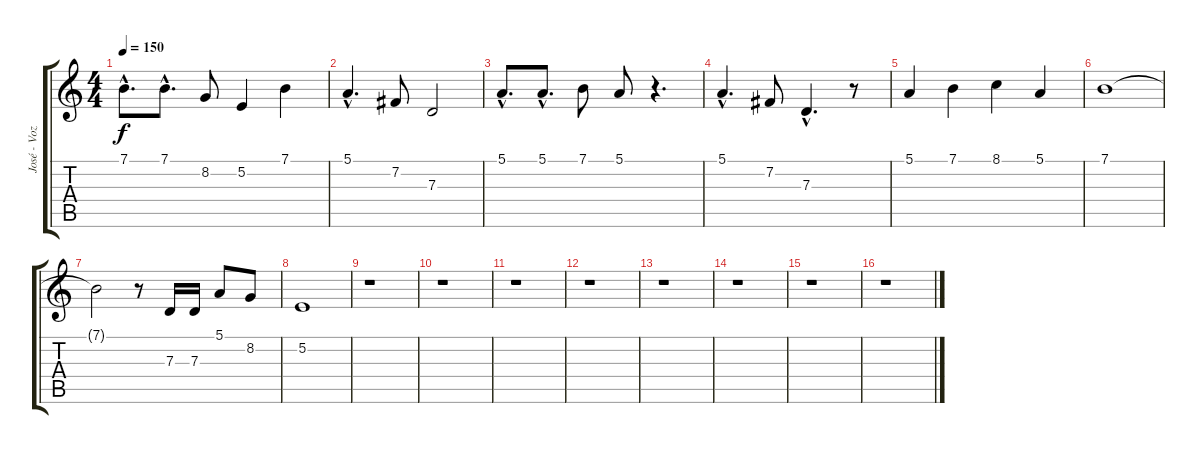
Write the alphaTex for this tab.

\track ("José - Voz" "José - Voz") {instrument lead2sawtooth}
\staff {score tabs}
\tuning (E4 B3 G3 D3 A2 E2) {hide}
\ts (4 4)
\tempo 150
\clef g2
\ks c
7.1{hac}.8{d dy f} 7.1{hac}.8{d} 8.2.8 5.2.4 7.1.4 |
5.1{hac}.4{d} 7.2.8 7.3.2 |
5.1{hac}.8{d} 5.1{hac}.8{d} 7.1.8 5.1.8 r.4{d} |
5.1{hac}.4{d} 7.2.8 7.3{hac}.4{d} r.8 |
5.1.4 7.1.4 8.1.4 5.1.4 |
7.1.1 |
7.1{t}.2 r.8 7.3.16 7.3.16 5.1.8 8.2.8 |
5.2.1 |
r.1 |
r.1 |
r.1 |
r.1 |
r.1 |
r.1 |
r.1 |
r.1
